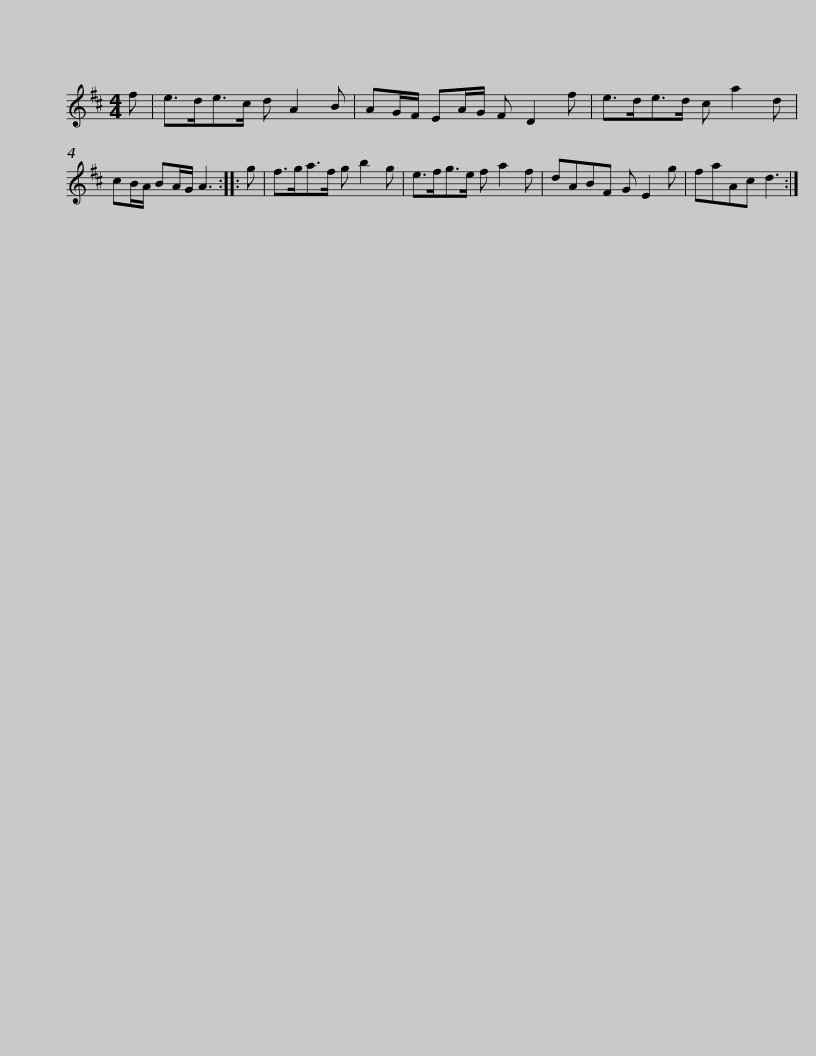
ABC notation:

X:1
L:1/8
M:4/4
I:linebreak $
K:D
V:1 treble
V:1
 f | e>de>c d A2 B | AG/F/ EA/G/ F D2 f | e>de>d c a2 d | cB/A/ BA/G/ A3 :: %5
 g |$ f>ga>f g b2 g | e>fg>e f a2 f | dABF G E2 g | faAc d3 :| %10
